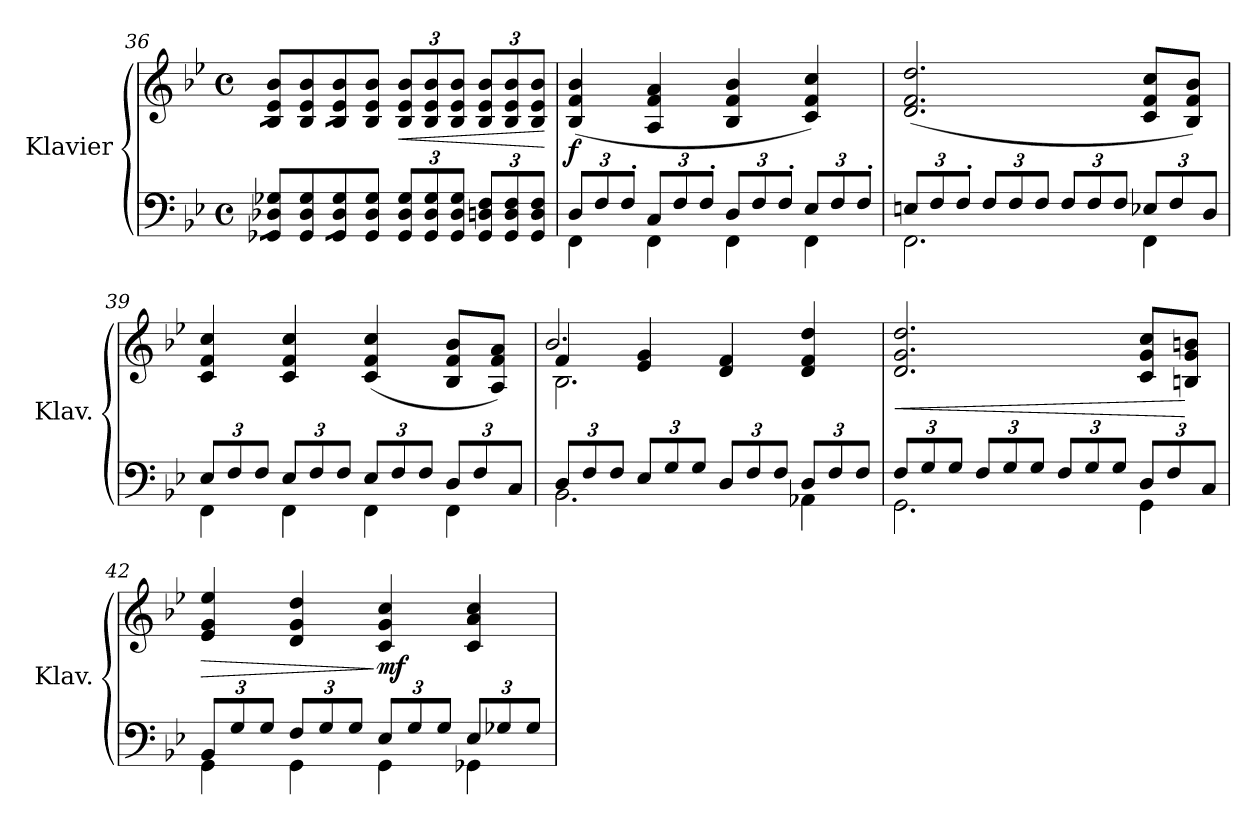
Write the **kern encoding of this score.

**kern	**kern	**dynam
*part1	*part1	*part1
*staff2	*staff1	*staff1/2
*I"Klavier	*	*
*I'Klav.	*	*
!!LO:LB:g=z
*clefF4	*clefG2	*
*k[b-e-]	*k[b-e-]	*
*M4/4	*M4/4	*
*met(c)	*met(c)	*
*Xbrackettup	*Xbrackettup	*
=36	=36	=36
*^	*^	*
*tremolo	*	*	*	*
*	*	*tremolo	*	*
12GG-X!/yy 12D-X!/yy 12G-X!/yyL	8GG-/ 8D-/ 8G-/L	12B-!/yy 12en!/yy 12b-!/yyL	8B-/ 8e/ 8b-/L	.
12GG-!/yy 12D-!/yy 12G-!/yy	.	12B-!/yy 12e!/yy 12b-!/yy	.	.
.	8GG-/ 8D-/ 8G-/	.	8B-/ 8e/ 8b-/	.
12GG-!/yy 12D-!/yy 12G-!/yyJ	.	12B-!/yy 12e!/yy 12b-!/yyJ	.	.
12GG-!/yy 12D-!/yy 12G-!/yyL	8GG-/ 8D-/ 8G-/	12B-!/yy 12e!/yy 12b-!/yyL	8B-/ 8e/ 8b-/	.
12GG-!/yy 12D-!/yy 12G-!/yy	.	12B-!/yy 12e!/yy 12b-!/yy	.	.
.	8GG-/ 8D-/ 8G-/J	.	8B-/ 8e/ 8b-/J	.
*	*	*Xtremolo	*	*
*Xtremolo	*	*	*	*
12GG-!/yy 12D-!/yy 12G-!/yyJ	.	12B-!/yy 12e!/yy 12b-!/yyJ	.	.
*	*	*MM116	*	*
!	!	!	!	!LO:HP:b
12GG-/ 12D-/ 12G-/L	2ryy	12B-/ 12e/ 12b-/L	2ryy	<
12GG-/ 12D-/ 12G-/	.	12B-/ 12e/ 12b-/	.	.
12GG-/ 12D-/ 12G-/J	.	12B-/ 12e/ 12b-/J	.	.
*	*	*MM112	*	*
12GG-/ 12Dn/ 12F/L	.	12B-/ 12e/ 12b-/L	.	.
12GG-/ 12D/ 12F/	.	12B-/ 12e/ 12b-/	.	.
12GG-/ 12D/ 12F/J	.	12B-/ 12e/ 12b-/J	.	.
*v	*v	*	*	*
*	*v	*v	*
.	.	[
=37	=37	=37
*	*MM108	*
*^	*	*
!	!	!	!LO:DY:b
12D/L	4FF\	(4B-/ 4f/ 4b-/	f
12F/	.	.	.
12F'/J	.	.	.
12C/L	4FF\	4A/ 4f/ 4a/	.
12F/	.	.	.
12F'/J	.	.	.
12D/L	4FF\	4B-/ 4f/ 4b-/	.
12F/	.	.	.
12F'/J	.	.	.
12E-/L	4FF\	4c/ 4f/ 4cc/)	.
12F/	.	.	.
12F'/J	.	.	.
=38	=38	=38	=38
12En/L	2.FF\	(2.d/ 2.f/ 2.dd/	.
12F/	.	.	.
12F'/J	.	.	.
12F/L	.	.	.
12F/	.	.	.
12F/J	.	.	.
12F/L	.	.	.
12F/	.	.	.
12F/J	.	.	.
*	*	*MM108	*
12E-X/L	4FF\	8c/ 8f/ 8cc/L	.
12F/	.	.	.
.	.	8B-/ 8f/ 8b-/J)	.
12D/J	.	.	.
=39	=39	=39	=39
12E-/L	4FF\	4c/ 4f/ 4cc/	.
12F/	.	.	.
12F/J	.	.	.
12E-/L	4FF\	4c/ 4f/ 4cc/	.
12F/	.	.	.
12F/J	.	.	.
12E-/L	4FF\	(4c/ 4f/ 4cc/	.
12F/	.	.	.
12F/J	.	.	.
12D/L	4FF\	8B-/ 8f/ 8b-/L	.
12F/	.	.	.
.	.	8A/ 8f/ 8a/J)	.
12C/J	.	.	.
=40	=40	=40	=40
*	*	*^	*
*	*	*	*^	*
12D/L	2.BB-\	4f/	2.B-\	2.b-/	.
12F/	.	.	.	.	.
12F/J	.	.	.	.	.
12E-/L	.	4e-/ 4g/	.	.	.
12G/	.	.	.	.	.
12G/J	.	.	.	.	.
12D/L	.	4d/ 4f/	.	.	.
12F/	.	.	.	.	.
12F/J	.	.	.	.	.
12D/L	4AA-X\	4d/ 4f/ 4dd/	4ryy	4ryy	.
12F/	.	.	.	.	.
12F/J	.	.	.	.	.
*	*	*v	*v	*v	*
!!LO:LB:g=z
=41	=41	=41	=41
!	!	!	!LO:HP:b
12F/L	2.GG\	2.d/ 2.g/ 2.dd/	<
12G/	.	.	.
12G/J	.	.	.
12F/L	.	.	.
12G/	.	.	.
12G/J	.	.	.
12F/L	.	.	.
12G/	.	.	.
12G/J	.	.	.
*	*	*MM108	*
12D/L	4GG\	8c/ 8g/ 8cc/L	.
12F/	.	.	.
.	.	8Bn/ 8g/ 8bn/J	[
12C/J	.	.	.
=42	=42	=42	=42
!	!	!	!LO:HP:b
12BB-/L	4GG\	4e-/ 4g/ 4ee-/	>
12G/	.	.	.
12G/J	.	.	.
12F/L	4GG\	4d/ 4g/ 4dd/	.
12G/	.	.	.
12G/J	.	.	.
!	!	!	!LO:DY:n=1:b
12E-/L	4GG\	4c/ 4g/ 4cc/	] mf
12G/	.	.	.
12G/J	.	.	.
12E-/L	4GG-X\	4c/ 4a/ 4cc/	.
12G-X/	.	.	.
12G-/J	.	.	.
*v	*v	*	*
=	=	=
*-	*-	*-
